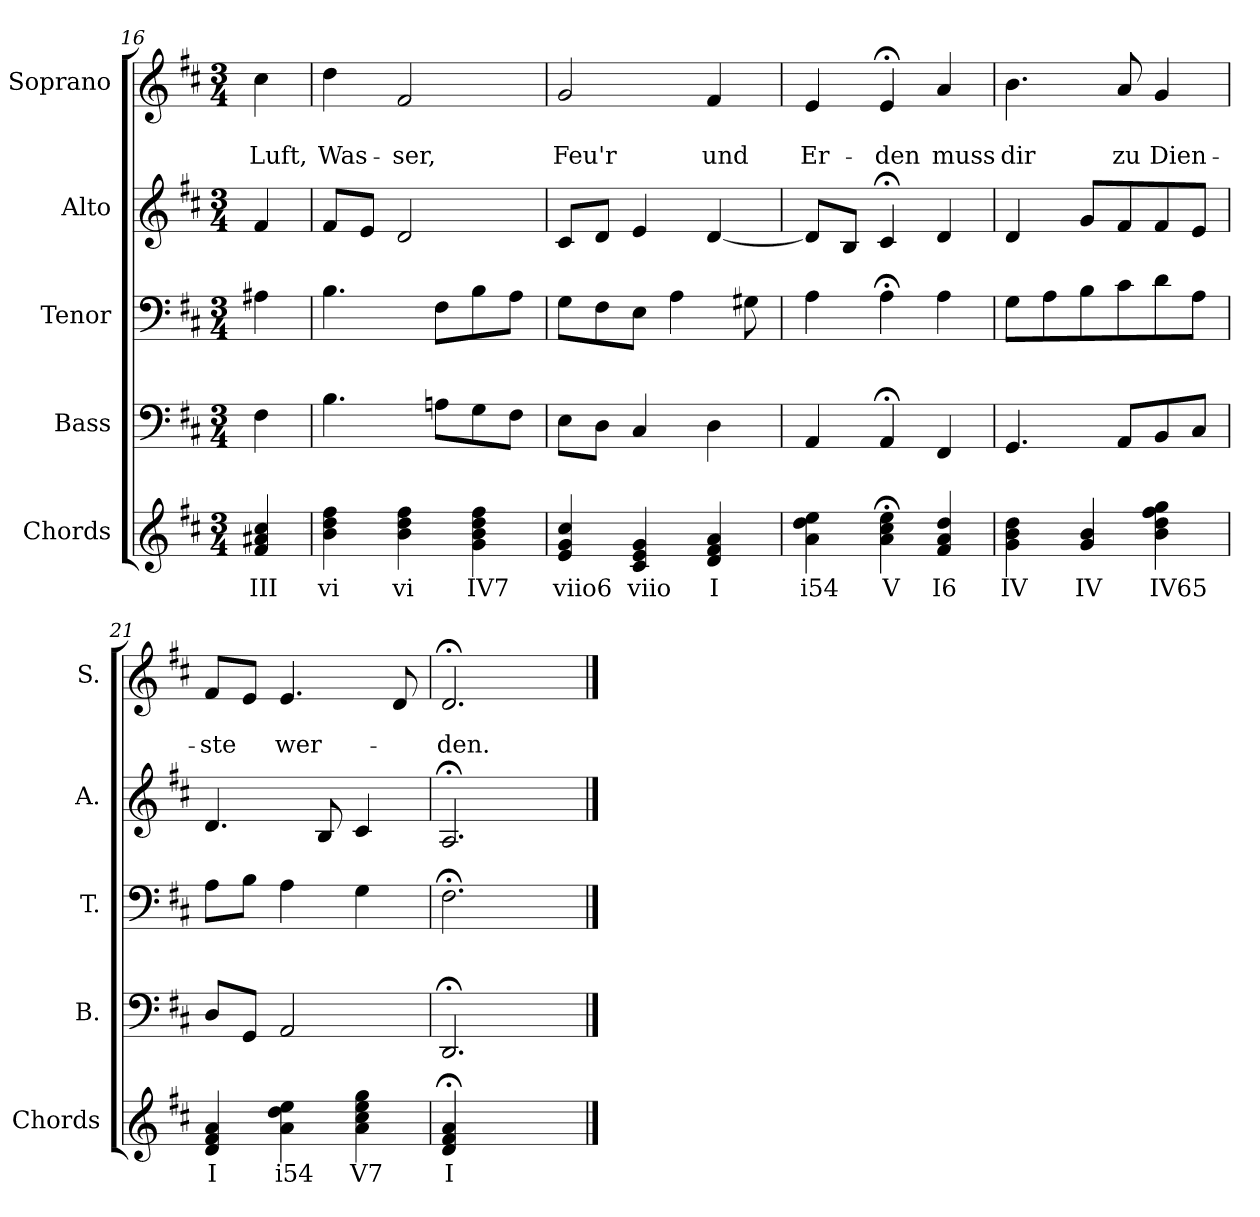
**kern	**text	**kern	**kern	**kern	**kern	**text	**text
*part5	*part5	*part4	*part3	*part2	*part1	*part1	*part1
*staff5	*staff5	*staff4	*staff3	*staff2	*staff1	*staff1	*staff1
*I"Chords	*	*I"Bass	*I"Tenor	*I"Alto	*I"Soprano	*	*
*I'Chords	*	*I'B.	*I'T.	*I'A.	*I'S.	*	*
!!LO:PB:g=z
*clefG2	*	*clefF4	*clefF4	*clefG2	*clefG2	*	*
*k[f#c#]	*	*k[f#c#]	*k[f#c#]	*k[f#c#]	*k[f#c#]	*	*
*D:	*	*D:	*D:	*D:	*D:	*	*
*M3/4	*	*M3/4	*M3/4	*M3/4	*M3/4	*	*
=16a	=16a	=16a	=16a	=16a	=16a	=16a	=16a
4f#i 4a#Xi 4cc#i	III	4F#\	4A#X\	4f#/	4cc#\	.	Luft,
=17	=17	=17	=17	=17	=17	=17	=17
4bi 4ddi 4ff#i	vi	4.B\	4.B\	8f#/L	4dd\	.	Was-
.	.	.	.	8e/J	.	.	.
4bi 4ddi 4ff#i	vi	.	.	2d/	2f#/	.	-ser,
.	.	8An\L	8F#\L	.	.	.	.
4gi 4bi 4ddi 4ff#i	IV7	8G\	8B\	.	.	.	.
.	.	8F#\J	8A\J	.	.	.	.
=18	=18	=18	=18	=18	=18	=18	=18
4ei 4gi 4cc#i	viio6	8E\L	8G\L	8c#/L	2g/	.	Feu'r
.	.	8D\J	8F#\	8d/J	.	.	.
4c#i 4ei 4gi	viio	4C#/	8E\J	4e/	.	.	.
.	.	.	4A\	.	.	.	.
4di 4f#i 4ai	I	4D\	.	[4d/	4f#/	.	und
.	.	.	8G#X\	.	.	.	.
=19	=19	=19	=19	=19	=19	=19	=19
4ai 4ddi 4eei	i54	4AA/	4A\	8d/L]	4e/	.	Er-
.	.	.	.	8B/J	.	.	.
4ai;< 4cc#i;< 4eei;<	V	4AA;</	4A;<\	4c#;</	4e;</	.	-den
4f#i 4ai 4ddi	I6	4FF#/	4A\	4d/	4a/	.	muss
=20	=20	=20	=20	=20	=20	=20	=20
4gi 4bi 4ddi	IV	4.GG/	8G\L	4d/	4.b\	.	dir
.	.	.	8A\	.	.	.	.
4gi 4bi	IV	.	8B\	8g/L	.	.	.
.	.	8AA/L	8c#\	8f#/	8a/	.	zu
4bi 4ddi 4ff#i 4ggi	IV65	8BB/	8d\	8f#/	4g/	.	Dien-
.	.	8C#/J	8A\J	8e/J	.	.	.
=21	=21	=21	=21	=21	=21	=21	=21
4di 4f#i 4ai	I	8D/L	8A\L	4.d/	8f#/L	.	-ste
.	.	8GG/J	8B\J	.	8e/J	.	.
4ai 4ddi 4eei	i54	2AA/	4A\	.	4.e/	.	wer-
.	.	.	.	8B/	.	.	.
4ai 4cc#i 4eei 4ggi	V7	.	4G\	4c#/	.	.	.
.	.	.	.	.	8d/	.	.
=22	=22	=22	=22	=22	=22	=22	=22
4di;< 4f#i;< 4ai;<	I	2.DD;</	2.F#;<\	2.A;</	2.d;</	.	-den.
2ryy	.	.	.	.	.	.	.
==	==	==	==	==	==	==	==
*-	*-	*-	*-	*-	*-	*-	*-
